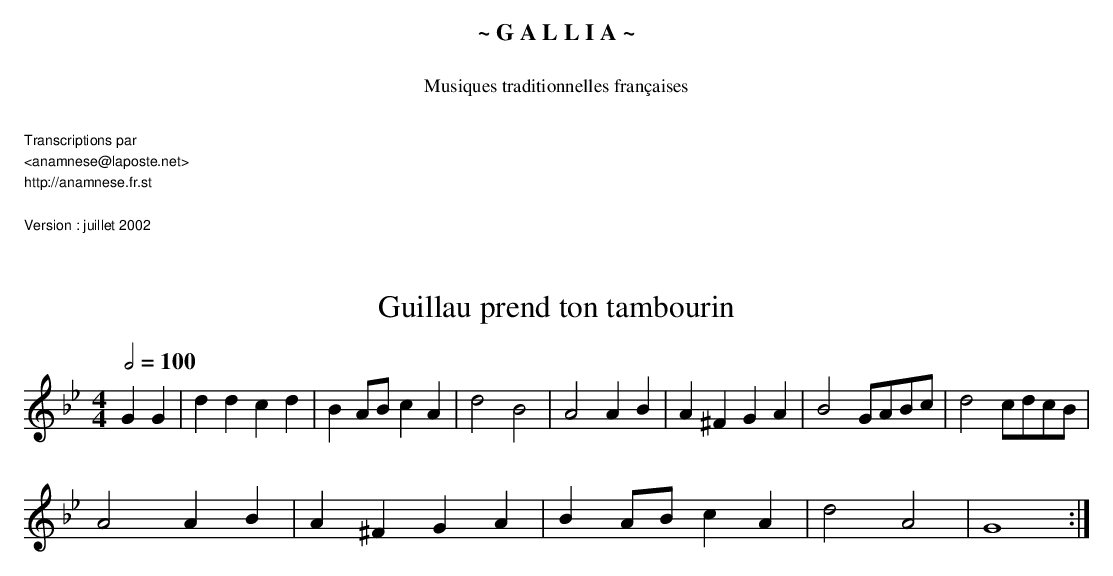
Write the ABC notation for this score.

X:1
T:Guillau prend ton tambourin
M:4/4
L:1/4
Q:2/4=100
K:Bb
GG|ddcd|BA/B/cA|d2B2|A2AB|A^FGA|B2G/A/B/c/|d2c/d/c/B/|
A2AB|A^FGA|BA/B/cA|d2A2|G4 :|
